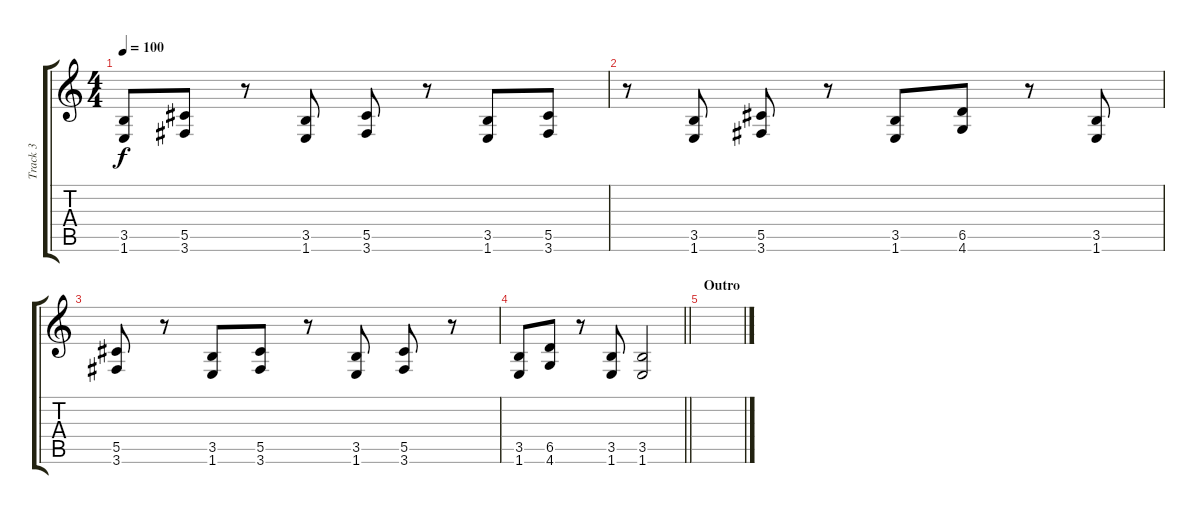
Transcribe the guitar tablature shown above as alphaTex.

\track ("Track 3" "Track 3") {instrument distortionguitar}
\staff {score tabs}
\tuning (Eb4 Bb3 Gb3 Db3 Ab2 Eb2) {hide}
\ts (4 4)
\tempo 100
\clef g2
\ks c
(3.5 1.6).8{dy f volume 0} (5.5 3.6).8 r.8 (3.5 1.6).8 (5.5 3.6).8 r.8 (3.5 1.6).8 (5.5 3.6).8 |
r.8 (3.5 1.6).8 (5.5 3.6).8 r.8 (3.5 1.6).8 (6.5 4.6).8 r.8 (3.5 1.6).8 |
(5.5 3.6).8 r.8 (3.5 1.6).8 (5.5 3.6).8 r.8 (3.5 1.6).8 (5.5 3.6).8 r.8 |
\barLineRight lightlight
(3.5 1.6).8 (6.5 4.6).8 r.8 (3.5 1.6).8 (3.5 1.6).2 |
\section ("" "Outro")
